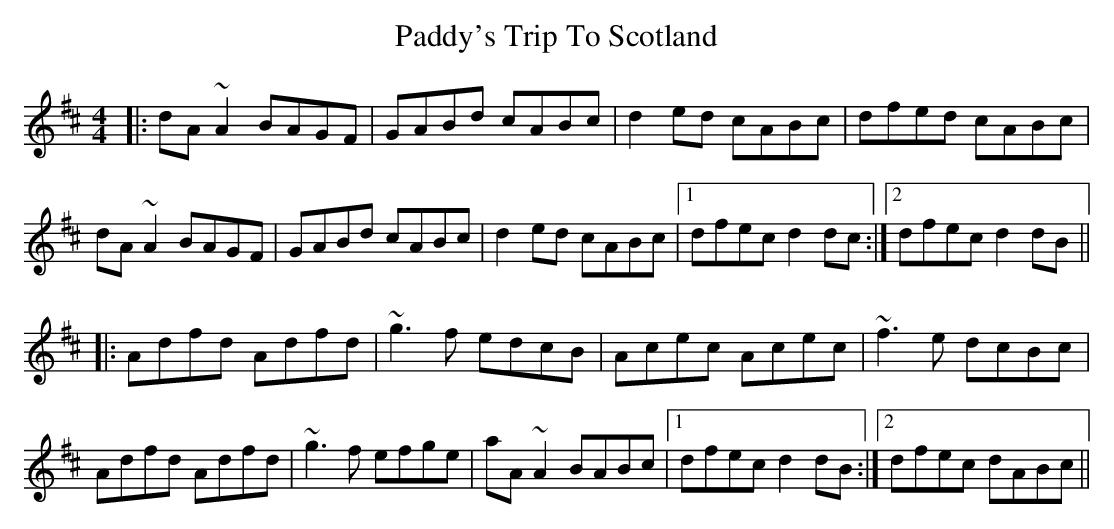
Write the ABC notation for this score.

X:1
T: Paddy's Trip To Scotland
M: 4/4
L: 1/8
K: Dmaj
|:dA~A2 BAGF|GABd cABc|d2ed cABc|dfed cABc|
dA~A2 BAGF|GABd cABc|d2ed cABc|1 dfec d2dc:|2 dfec d2dB||
|:Adfd Adfd|~g3f edcB|Acec Acec|~f3e dcBc|
Adfd Adfd|~g3f efge|aA~A2 BABc|1 dfec d2dB:|2 dfec dABc||
